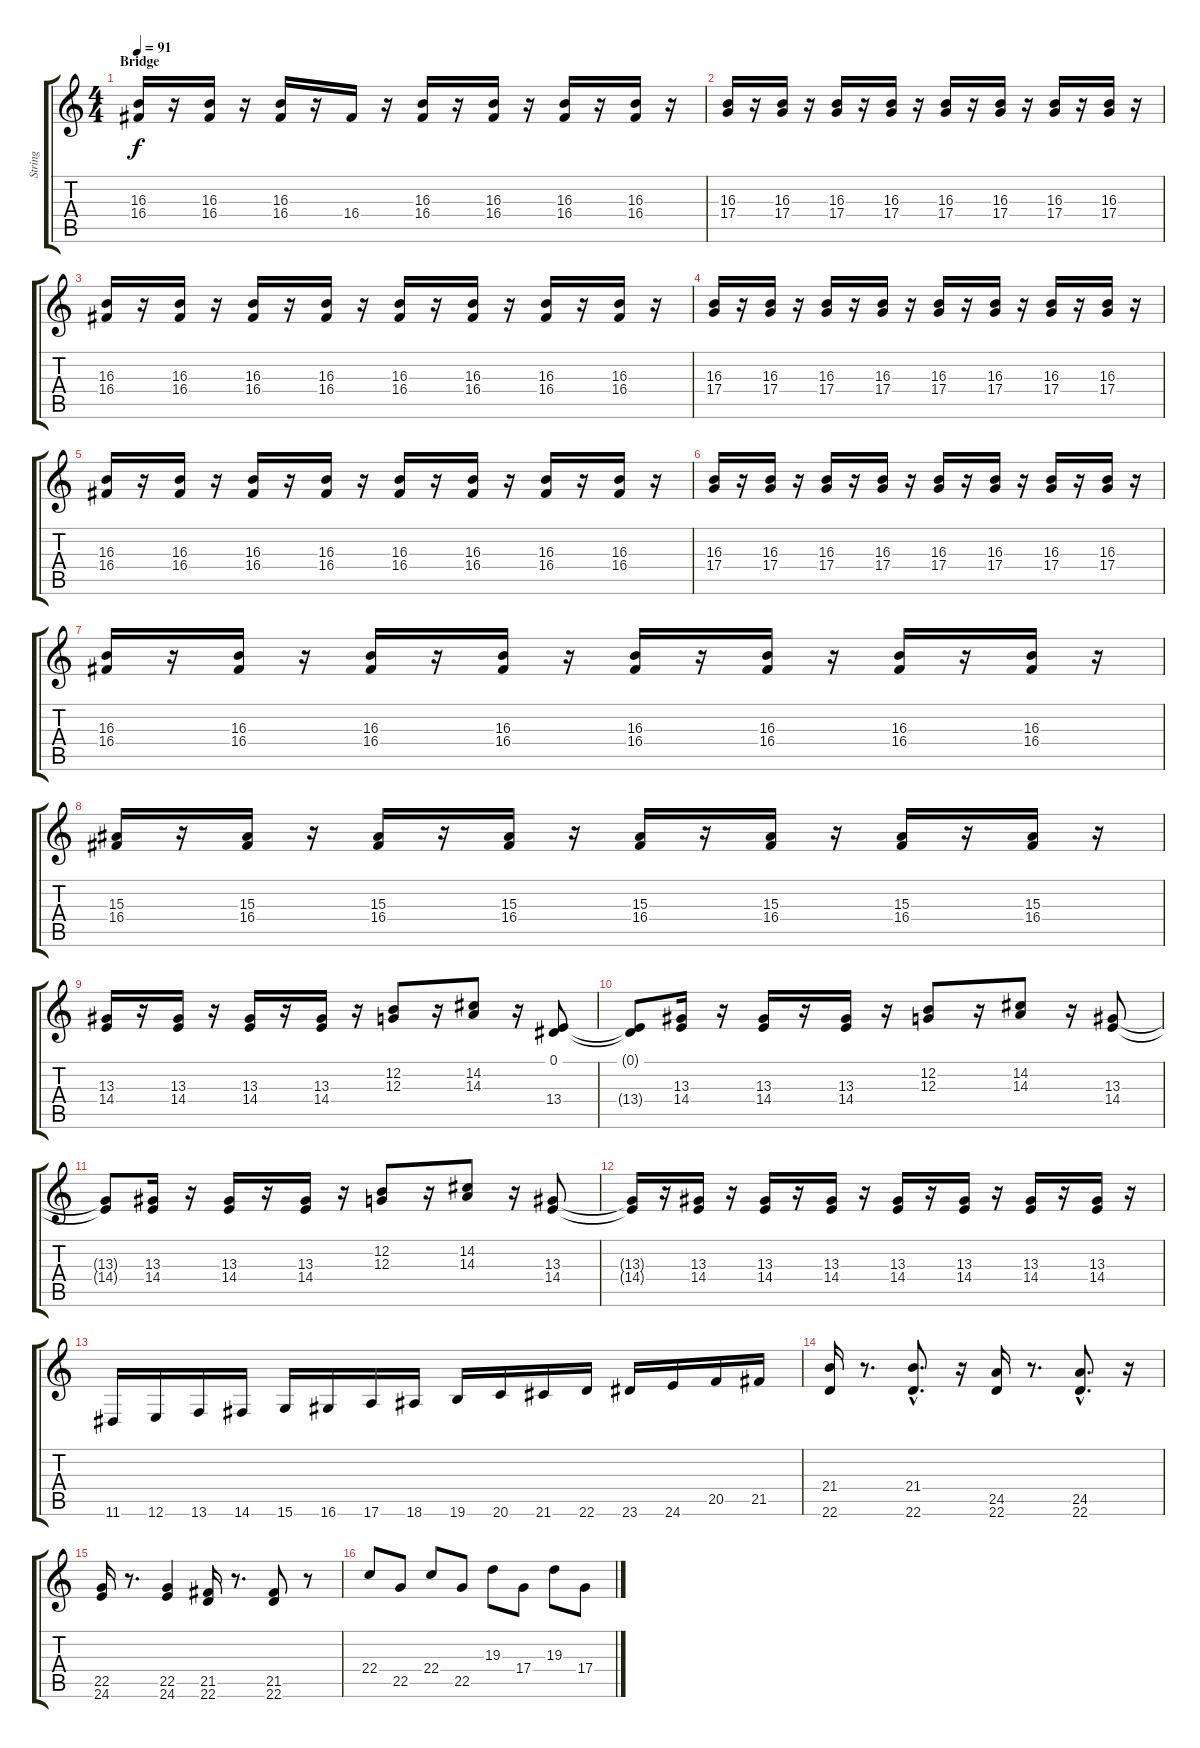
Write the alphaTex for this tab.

\track ("String" "String") {instrument reedorgan}
\staff {score tabs}
\tuning (E4 B3 G3 D3 A2 E2) {hide}
\ts (4 4)
\section ("" "Bridge")
\tempo 91
\clef g2
\ks c
(16.3 16.4).16{dy f} r.16 (16.3 16.4).16 r.16 (16.3 16.4).16 r.16 16.4.16 r.16 (16.3 16.4).16 r.16 (16.3 16.4).16 r.16 (16.3 16.4).16 r.16 (16.3 16.4).16 r.16 |
(16.3 17.4).16 r.16 (16.3 17.4).16 r.16 (16.3 17.4).16 r.16 (16.3 17.4).16 r.16 (16.3 17.4).16 r.16 (16.3 17.4).16 r.16 (16.3 17.4).16 r.16 (16.3 17.4).16 r.16 |
(16.3 16.4).16 r.16 (16.3 16.4).16 r.16 (16.3 16.4).16 r.16 (16.3 16.4).16 r.16 (16.3 16.4).16 r.16 (16.3 16.4).16 r.16 (16.3 16.4).16 r.16 (16.3 16.4).16 r.16 |
(16.3 17.4).16 r.16 (16.3 17.4).16 r.16 (16.3 17.4).16 r.16 (16.3 17.4).16 r.16 (16.3 17.4).16 r.16 (16.3 17.4).16 r.16 (16.3 17.4).16 r.16 (16.3 17.4).16 r.16 |
(16.3 16.4).16 r.16 (16.3 16.4).16 r.16 (16.3 16.4).16 r.16 (16.3 16.4).16 r.16 (16.3 16.4).16 r.16 (16.3 16.4).16 r.16 (16.3 16.4).16 r.16 (16.3 16.4).16 r.16 |
(16.3 17.4).16 r.16 (16.3 17.4).16 r.16 (16.3 17.4).16 r.16 (16.3 17.4).16 r.16 (16.3 17.4).16 r.16 (16.3 17.4).16 r.16 (16.3 17.4).16 r.16 (16.3 17.4).16 r.16 |
(16.3 16.4).16 r.16 (16.3 16.4).16 r.16 (16.3 16.4).16 r.16 (16.3 16.4).16 r.16 (16.3 16.4).16 r.16 (16.3 16.4).16 r.16 (16.3 16.4).16 r.16 (16.3 16.4).16 r.16 |
(15.3 16.4).16 r.16 (15.3 16.4).16 r.16 (15.3 16.4).16 r.16 (15.3 16.4).16 r.16 (15.3 16.4).16 r.16 (15.3 16.4).16 r.16 (15.3 16.4).16 r.16 (15.3 16.4).16 r.16 |
(13.3 14.4).16 r.16 (13.3 14.4).16 r.16 (13.3 14.4).16 r.16 (13.3 14.4).16 r.16 (12.2 12.3).8 r.16 (14.2 14.3).8 r.16 (0.1 13.4).8 |
(0.1{t} 13.4{t}).8 (13.3 14.4).16 r.16 (13.3 14.4).16 r.16 (13.3 14.4).16 r.16 (12.2 12.3).8 r.16 (14.2 14.3).8 r.16 (13.3 14.4).8 |
(13.3{t} 14.4{t}).8 (13.3 14.4).16 r.16 (13.3 14.4).16 r.16 (13.3 14.4).16 r.16 (12.2 12.3).8 r.16 (14.2 14.3).8 r.16 (13.3 14.4).8 |
(13.3{t} 14.4{t}).16 r.16 (13.3 14.4).16 r.16 (13.3 14.4).16 r.16 (13.3 14.4).16 r.16 (13.3 14.4).16 r.16 (13.3 14.4).16 r.16 (13.3 14.4).16 r.16 (13.3 14.4).16 r.16 |
11.6.16 12.6.16 13.6.16 14.6.16 15.6.16 16.6.16 17.6.16 18.6.16 19.6.16 20.6.16 21.6.16 22.6.16 23.6.16 24.6.16 20.5.16 21.5.16 |
(21.4 22.6).16 r.8{d} (21.4{hac} 22.6).8{d} r.16 (24.5 22.6).16 r.8{d} (24.5{hac} 22.6{hac}).8{d} r.16 |
(22.5 24.6).16 r.8{d} (22.5 24.6).4 (21.5 22.6).16 r.8{d} (21.5 22.6).8 r.8 |
22.4.8 22.5.8 22.4.8 22.5.8 19.3.8 17.4.8 19.3.8 17.4.8
